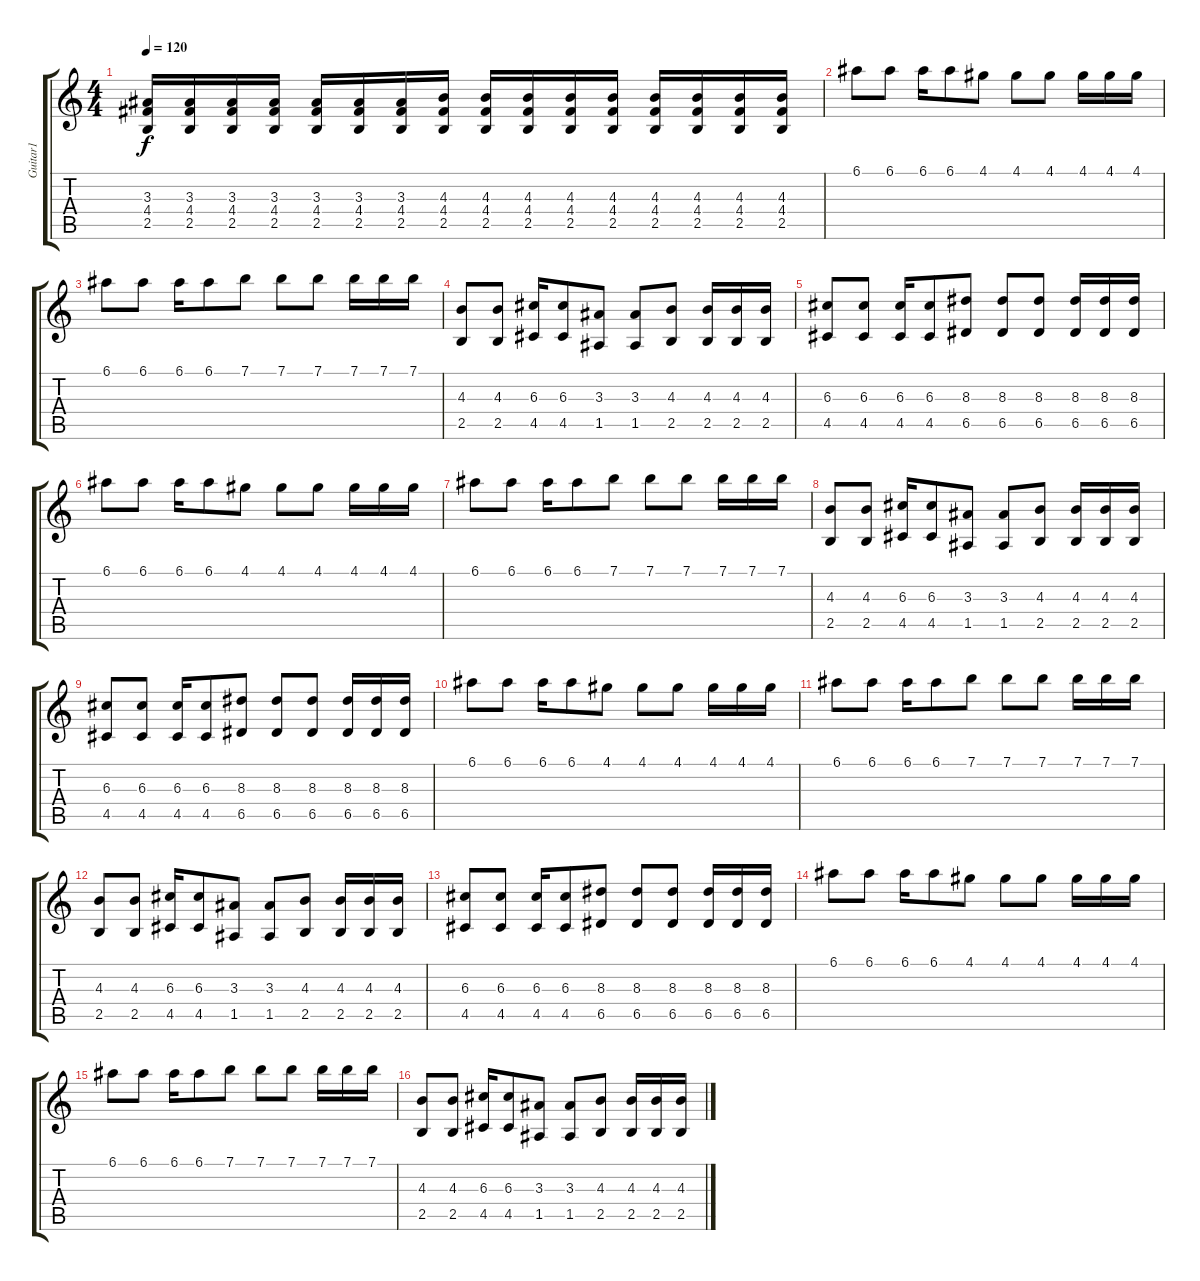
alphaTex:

\track ("Guitar1" "Guitar1") {instrument distortionguitar}
\staff {score tabs}
\tuning (E4 B3 G3 D3 A2 E2) {hide}
\ts (4 4)
\tempo 120
\clef g2
\ks c
(3.3 4.4 2.5).16{dy f} (3.3 4.4 2.5).16 (3.3 4.4 2.5).16 (3.3 4.4 2.5).16 (3.3 4.4 2.5).16 (3.3 4.4 2.5).16 (3.3 4.4 2.5).16 (4.3 4.4 2.5).16 (4.3 4.4 2.5).16 (4.3 4.4 2.5).16 (4.3 4.4 2.5).16 (4.3 4.4 2.5).16 (4.3 4.4 2.5).16 (4.3 4.4 2.5).16 (4.3 4.4 2.5).16 (4.3 4.4 2.5).16 |
6.1.8 6.1.8 6.1.16 6.1.8 4.1.8 4.1.8 4.1.8 4.1.16 4.1.16 4.1.16 |
6.1.8 6.1.8 6.1.16 6.1.8 7.1.8 7.1.8 7.1.8 7.1.16 7.1.16 7.1.16 |
(4.3 2.5).8 (4.3 2.5).8 (6.3 4.5).16 (6.3 4.5).8 (3.3 1.5).8 (3.3 1.5).8 (4.3 2.5).8 (4.3 2.5).16 (4.3 2.5).16 (4.3 2.5).16 |
(6.3 4.5).8 (6.3 4.5).8 (6.3 4.5).16 (6.3 4.5).8 (8.3 6.5).8 (8.3 6.5).8 (8.3 6.5).8 (8.3 6.5).16 (8.3 6.5).16 (8.3 6.5).16 |
6.1.8 6.1.8 6.1.16 6.1.8 4.1.8 4.1.8 4.1.8 4.1.16 4.1.16 4.1.16 |
6.1.8 6.1.8 6.1.16 6.1.8 7.1.8 7.1.8 7.1.8 7.1.16 7.1.16 7.1.16 |
(4.3 2.5).8 (4.3 2.5).8 (6.3 4.5).16 (6.3 4.5).8 (3.3 1.5).8 (3.3 1.5).8 (4.3 2.5).8 (4.3 2.5).16 (4.3 2.5).16 (4.3 2.5).16 |
(6.3 4.5).8 (6.3 4.5).8 (6.3 4.5).16 (6.3 4.5).8 (8.3 6.5).8 (8.3 6.5).8 (8.3 6.5).8 (8.3 6.5).16 (8.3 6.5).16 (8.3 6.5).16 |
6.1.8 6.1.8 6.1.16 6.1.8 4.1.8 4.1.8 4.1.8 4.1.16 4.1.16 4.1.16 |
6.1.8 6.1.8 6.1.16 6.1.8 7.1.8 7.1.8 7.1.8 7.1.16 7.1.16 7.1.16 |
(4.3 2.5).8 (4.3 2.5).8 (6.3 4.5).16 (6.3 4.5).8 (3.3 1.5).8 (3.3 1.5).8 (4.3 2.5).8 (4.3 2.5).16 (4.3 2.5).16 (4.3 2.5).16 |
(6.3 4.5).8 (6.3 4.5).8 (6.3 4.5).16 (6.3 4.5).8 (8.3 6.5).8 (8.3 6.5).8 (8.3 6.5).8 (8.3 6.5).16 (8.3 6.5).16 (8.3 6.5).16 |
6.1.8 6.1.8 6.1.16 6.1.8 4.1.8 4.1.8 4.1.8 4.1.16 4.1.16 4.1.16 |
6.1.8 6.1.8 6.1.16 6.1.8 7.1.8 7.1.8 7.1.8 7.1.16 7.1.16 7.1.16 |
(4.3 2.5).8 (4.3 2.5).8 (6.3 4.5).16 (6.3 4.5).8 (3.3 1.5).8 (3.3 1.5).8 (4.3 2.5).8 (4.3 2.5).16 (4.3 2.5).16 (4.3 2.5).16
